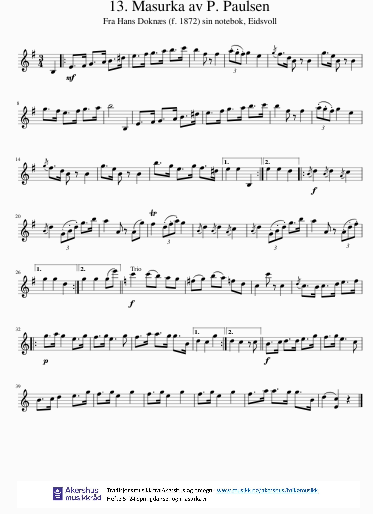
X:1
L:1/8
M:3/4
I:linebreak $
K:G
V:1 treble
V:1
 B,2 |:!mf! E>F G>A B>^d | e>f g>a b>c' | b2 f z f2 | (3(.a.g.f) g2 e2 | %5
{/g} f>d B z B2 | g>e B z B2 |$ g>f e>f g>a | b4 B,2 | E>F G>A B>^d | %10
 e>f g>a b>c' | b2 f z f2 | (3(.a.g.f) g2 e2 |${/g} f>d B z B2 | g>e B z B2 | %15
 b>g e>g f>^d |1 e2 e2 B,2 :|2 e2 e2 d2 |:!f!{/B} d2{/B} d2{/A} c2 |${/B} d2 (3(.G.B.d) g>b | %20
 a2 A z (Ag) | Tf2 (3(.d.f.a) g2 |{/B} d2{/B} d2{/A} c2 |{/B} d2 (3(.G.B.d) g>b | a2 A z (3(.A.d.f) |1$ %25
 g2 g2 d2 :|2 g2 g2 (ge') ||[K:C]!f! c'2 (c'b) ag | (^fg) (ba) =fd | c2 c' z c2 | %30
{/d} c>B c>d e>f |:$!p! g>a g2 e>g | f>g e3 g | f>a a>g g>B |1 d2 c2 g2 :|2 %35
 d2 c2 z c ||!f! B>c d>d e>g | f>g e3 c |$ B>c d2 e>g | f>g e2 g2 | %40
 f>g e2 g2 | f>g e2 g2 | f>a a>g g>B | (d2 [Ec]2) z2 |] %44
